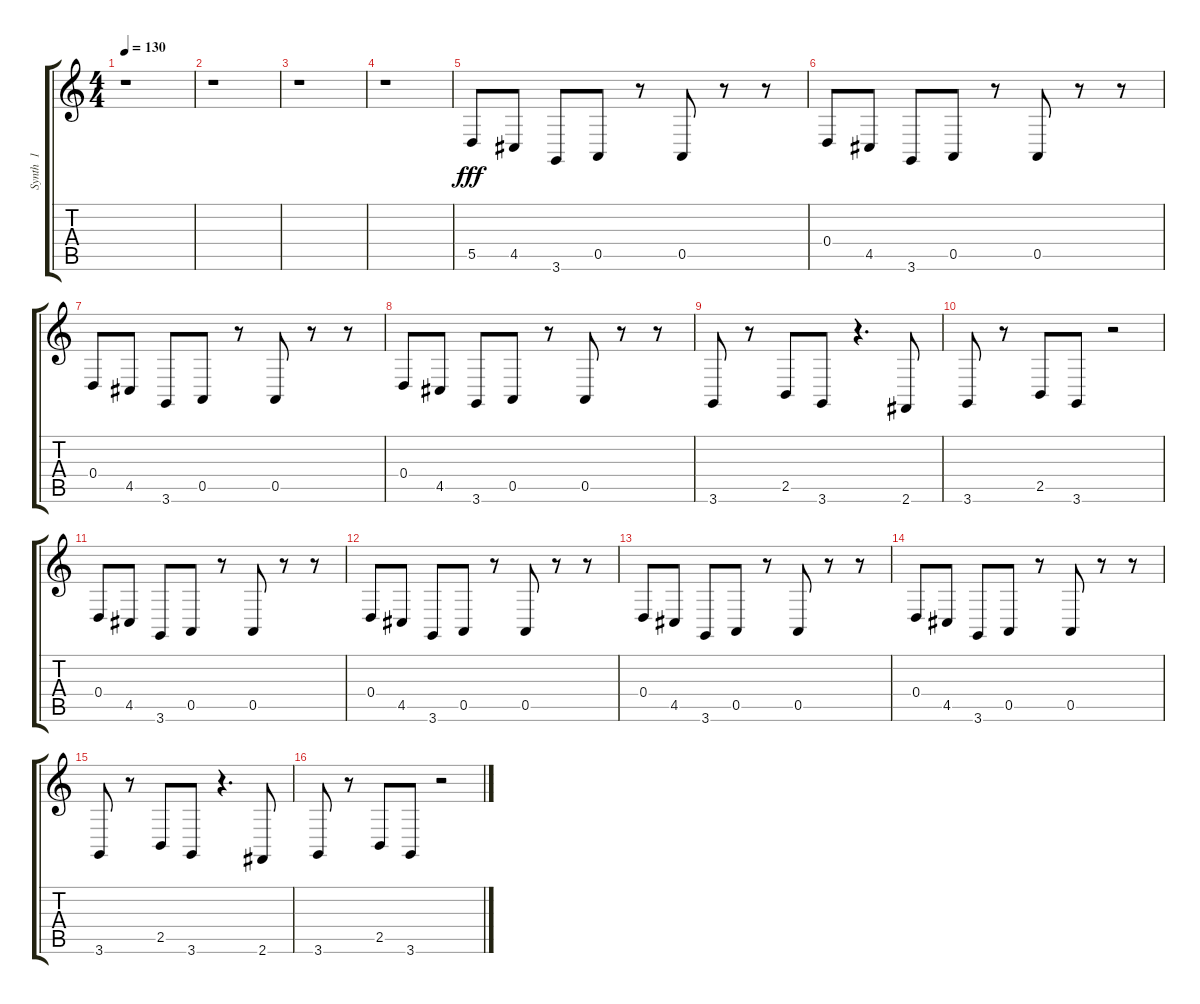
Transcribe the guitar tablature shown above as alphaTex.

\track ("Synth  1            " "Synth  1  ") {instrument tremolostrings}
\staff {score tabs}
\tuning (E4 B3 G3 D3 A2 E2) {hide}
\ts (4 4)
\tempo 130
\clef g2
\ks c
r.1{dy fff instrument tremolostrings} |
r.1 |
r.1 |
r.1 |
5.5.8{volume 15} 4.5.8 3.6.8 0.5.8 r.8 0.5.8 r.8 r.8 |
0.4.8 4.5.8 3.6.8 0.5.8 r.8 0.5.8 r.8 r.8 |
0.4.8 4.5.8 3.6.8 0.5.8 r.8 0.5.8 r.8 r.8 |
0.4.8 4.5.8 3.6.8 0.5.8 r.8 0.5.8 r.8 r.8 |
3.6.8 r.8 2.5.8 3.6.8 r.4{d} 2.6.8 |
3.6.8 r.8 2.5.8 3.6.8 r.2 |
0.4.8 4.5.8 3.6.8 0.5.8 r.8 0.5.8 r.8 r.8 |
0.4.8 4.5.8 3.6.8 0.5.8 r.8 0.5.8 r.8 r.8 |
0.4.8 4.5.8 3.6.8 0.5.8 r.8 0.5.8 r.8 r.8 |
0.4.8 4.5.8 3.6.8 0.5.8 r.8 0.5.8 r.8 r.8 |
3.6.8 r.8 2.5.8 3.6.8 r.4{d} 2.6.8 |
3.6.8 r.8 2.5.8 3.6.8 r.2
